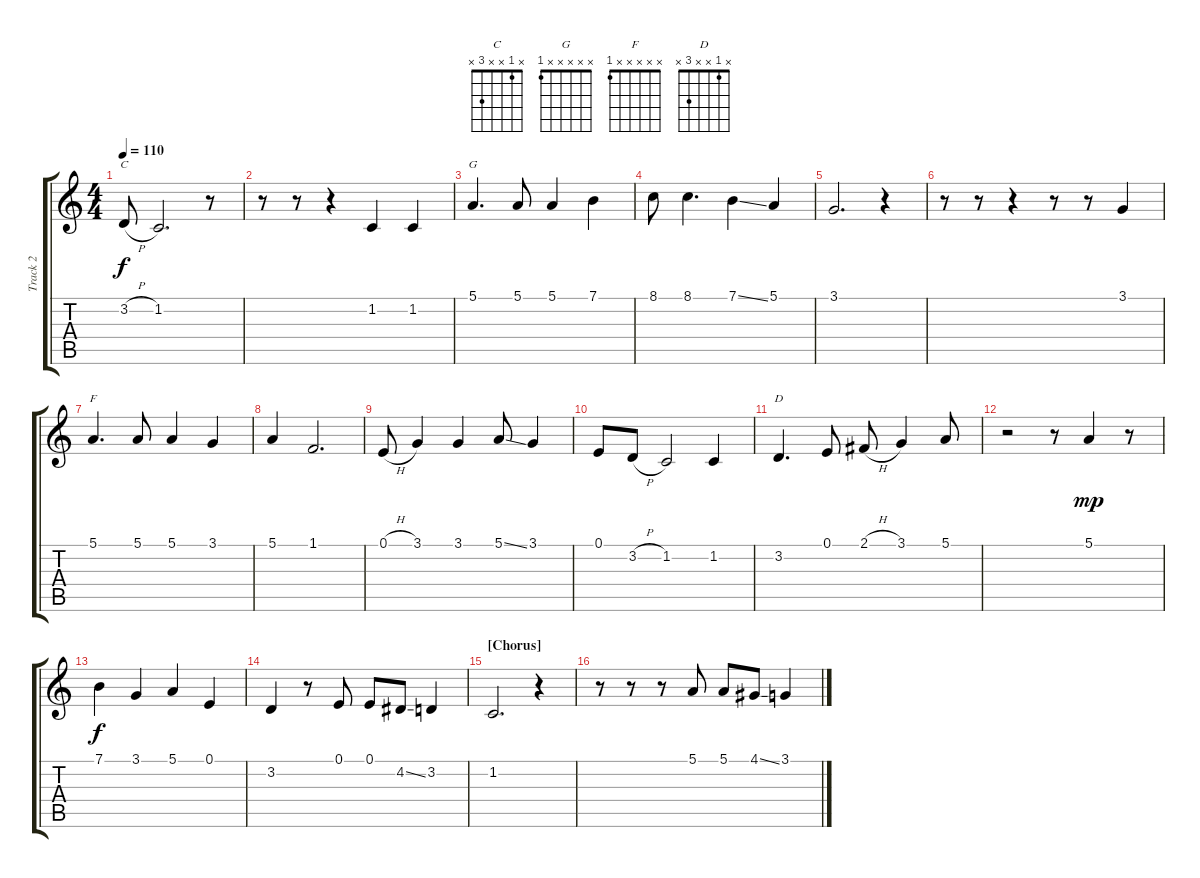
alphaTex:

\track ("Track 2" "Track 2") {instrument altosax}
\staff {score tabs}
\tuning (E4 B3 G3 D3 A2 E2) {hide}
\chord ("C" x 1 x x 3 x)
\chord ("G" x x x x x 1)
\chord ("F" x x x x x 1)
\chord ("D" x 1 x x 3 x)
\ts (4 4)
\tempo 110
\clef g2
\ks c
3.2{h}.8{ch "C" dy f} 1.2.2{d} r.8 |
r.8 r.8 r.4 1.2.4 1.2.4 |
5.1.4{d ch "G"} 5.1.8 5.1.4 7.1.4 |
8.1.8 8.1.4{d} 7.1{ss}.4 5.1.4 |
3.1.2{d} r.4 |
r.8 r.8 r.4 r.8 r.8 3.1.4 |
5.1.4{d ch "F"} 5.1.8 5.1.4 3.1.4 |
5.1.4 1.1.2{d} |
0.1{h}.8 3.1.4 3.1.4 5.1{ss}.8 3.1.4 |
0.1.8 3.2{h}.8 1.2.2 1.2.4 |
3.2.4{d ch "D"} 0.1.8 2.1{h}.8 3.1.4 5.1.8 |
r.2 r.8 5.1.4{dy mp} r.8 |
7.1.4{dy f} 3.1.4 5.1.4 0.1.4 |
3.2.4 r.8 0.1.8 0.1.8 4.2{ss}.8 3.2.4 |
\section ("" "[Chorus]")
1.2.2{d} r.4 |
r.8 r.8 r.8 5.1.8 5.1.8 4.1{ss}.8 3.1.4
